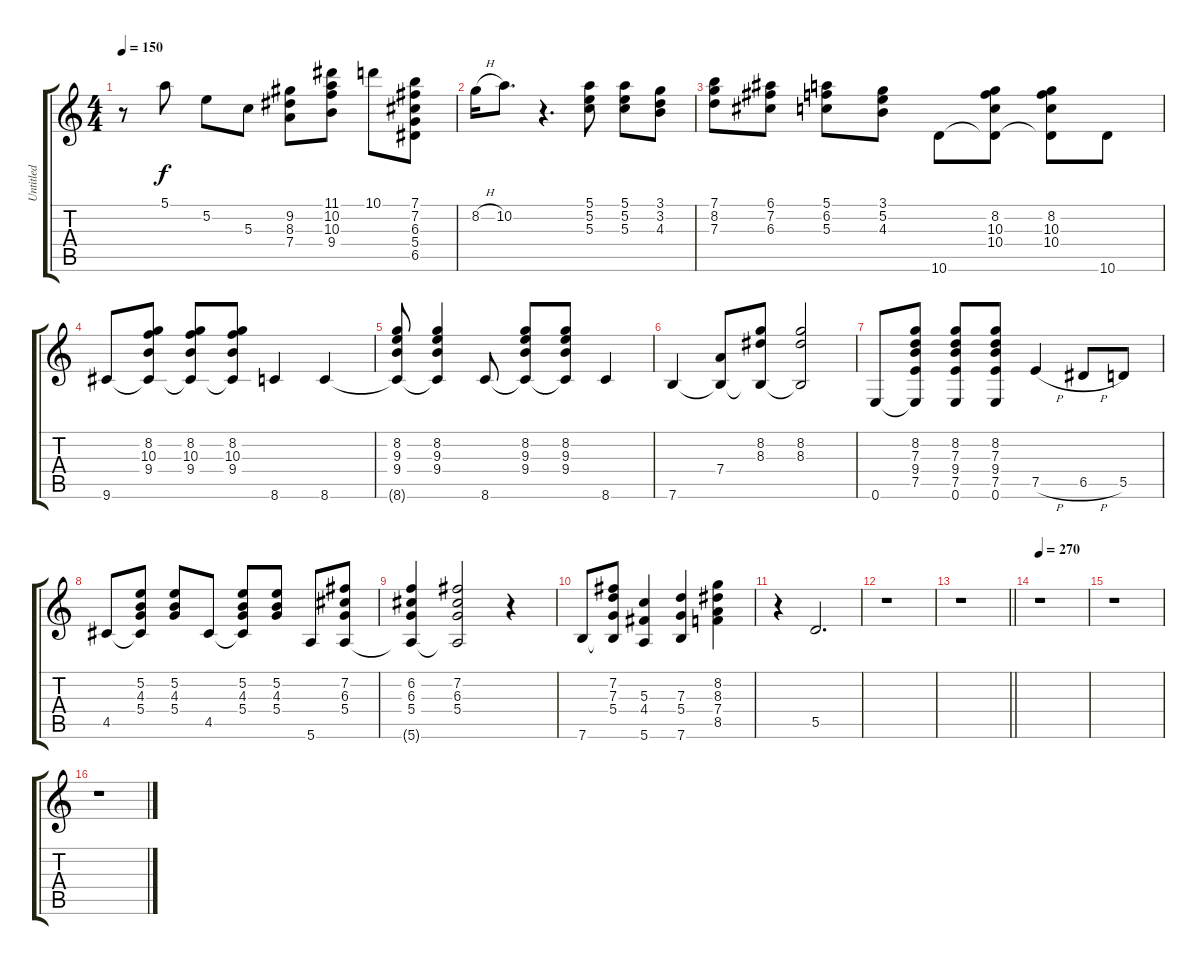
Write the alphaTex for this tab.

\track ("Untitled" "Untitled") {instrument acousticguitarnylon}
\staff {score tabs}
\tuning (E4 B3 G3 D3 A2 E2) {hide}
\ts (4 4)
\tempo 150
\clef g2
\ks c
r.8{dy f} 5.1.8 5.2.8 5.3.8 (9.2 8.3 7.4).8 (11.1 10.2 10.3 9.4).8 10.1.8 (7.1 7.2 6.3 5.4 6.5).8 |
8.2{h}.16 10.2.8{d} r.4{d} (5.1 5.2 5.3).8 (5.1 5.2 5.3).8 (3.1 3.2 4.3).8 |
(7.1 8.2 7.3).8 (6.1 7.2 6.3).8 (5.1 6.2 5.3).8 (3.1 5.2 4.3).8 10.6.8 (8.2 10.3 10.4 10.6{t}).8 (8.2 10.3 10.4 10.6{t}).8 10.6.8 |
9.6.8 (8.2 10.3 9.4 9.6{t}).8 (8.2 10.3 9.4 9.6{t}).8 (8.2 10.3 9.4 9.6{t}).8 8.6.4 8.6.4 |
(8.2 9.3 9.4 8.6{t}).8 (8.2 9.3 9.4 8.6{t}).4 8.6.8 (8.2 9.3 9.4 8.6{t}).8 (8.2 9.3 9.4 8.6{t}).8 8.6.4 |
7.6.4 (7.4 7.6{t}).8 (8.2 8.3 7.6{t}).8 (8.2 8.3 7.6{t}).2 |
0.6.8 (8.2 7.3 9.4 7.5 0.6{t}).8 (8.2 7.3 9.4 7.5 0.6).8 (8.2 7.3 9.4 7.5 0.6).8 7.5{h}.4 6.5{h}.8 5.5.8 |
4.5.8 (5.2 4.3 5.4 4.5{t}).8 (5.2 4.3 5.4).8 4.5.8 (5.2 4.3 5.4 4.5{t}).8 (5.2 4.3 5.4).8 5.6.8 (7.2 6.3 5.4 5.6{t}).8 |
(6.2 6.3 5.4 5.6{t}).4 (7.2 6.3 5.4 5.6{t}).2 r.4 |
7.6.8 (7.2 7.3 5.4 7.6{t}).8 (5.3 4.4 5.6).4 (7.3 5.4 7.6).4 (8.2 8.3 7.4 8.5).4 |
r.4 5.5.2{d} |
r.1 |
\barLineRight lightlight
r.1 |
\tempo 270
r.1 |
r.1 |
r.1
